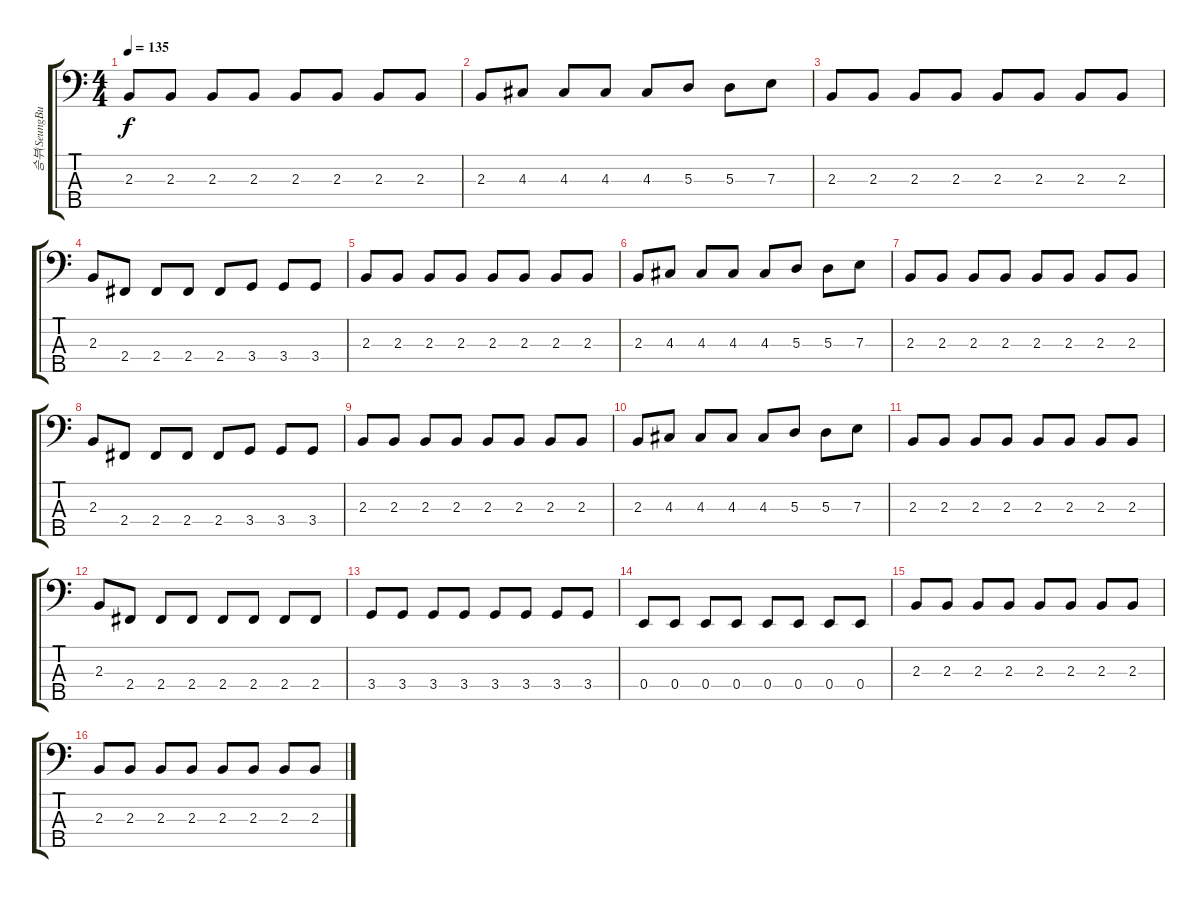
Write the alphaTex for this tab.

\track ("승부(SeungBu)" "승부(SeungBu") {instrument electricbassfinger}
\staff {score tabs}
\tuning (G2 D2 A1 E1 B0) {hide}
\ts (4 4)
\tempo 135
\clef f4
\ks c
2.3.8{dy f instrument electricbassfinger} 2.3.8 2.3.8 2.3.8 2.3.8 2.3.8 2.3.8 2.3.8 |
2.3.8 4.3.8 4.3.8 4.3.8 4.3.8 5.3.8 5.3.8 7.3.8 |
2.3.8{instrument electricbassfinger} 2.3.8 2.3.8 2.3.8 2.3.8 2.3.8 2.3.8 2.3.8 |
2.3.8 2.4.8 2.4.8 2.4.8 2.4.8 3.4.8 3.4.8 3.4.8 |
2.3.8{instrument electricbassfinger} 2.3.8 2.3.8 2.3.8 2.3.8 2.3.8 2.3.8 2.3.8 |
2.3.8 4.3.8 4.3.8 4.3.8 4.3.8 5.3.8 5.3.8 7.3.8 |
2.3.8{instrument electricbassfinger} 2.3.8 2.3.8 2.3.8 2.3.8 2.3.8 2.3.8 2.3.8 |
2.3.8 2.4.8 2.4.8 2.4.8 2.4.8 3.4.8 3.4.8 3.4.8 |
2.3.8{instrument electricbassfinger} 2.3.8 2.3.8 2.3.8 2.3.8 2.3.8 2.3.8 2.3.8 |
2.3.8 4.3.8 4.3.8 4.3.8 4.3.8 5.3.8 5.3.8 7.3.8 |
2.3.8{instrument electricbassfinger} 2.3.8 2.3.8 2.3.8 2.3.8 2.3.8 2.3.8 2.3.8 |
2.3.8 2.4.8 2.4.8 2.4.8 2.4.8 2.4.8 2.4.8 2.4.8 |
3.4.8 3.4.8 3.4.8 3.4.8 3.4.8 3.4.8 3.4.8 3.4.8 |
0.4.8 0.4.8 0.4.8 0.4.8 0.4.8 0.4.8 0.4.8 0.4.8 |
2.3.8 2.3.8 2.3.8 2.3.8 2.3.8 2.3.8 2.3.8 2.3.8 |
2.3.8 2.3.8 2.3.8 2.3.8 2.3.8 2.3.8 2.3.8 2.3.8
